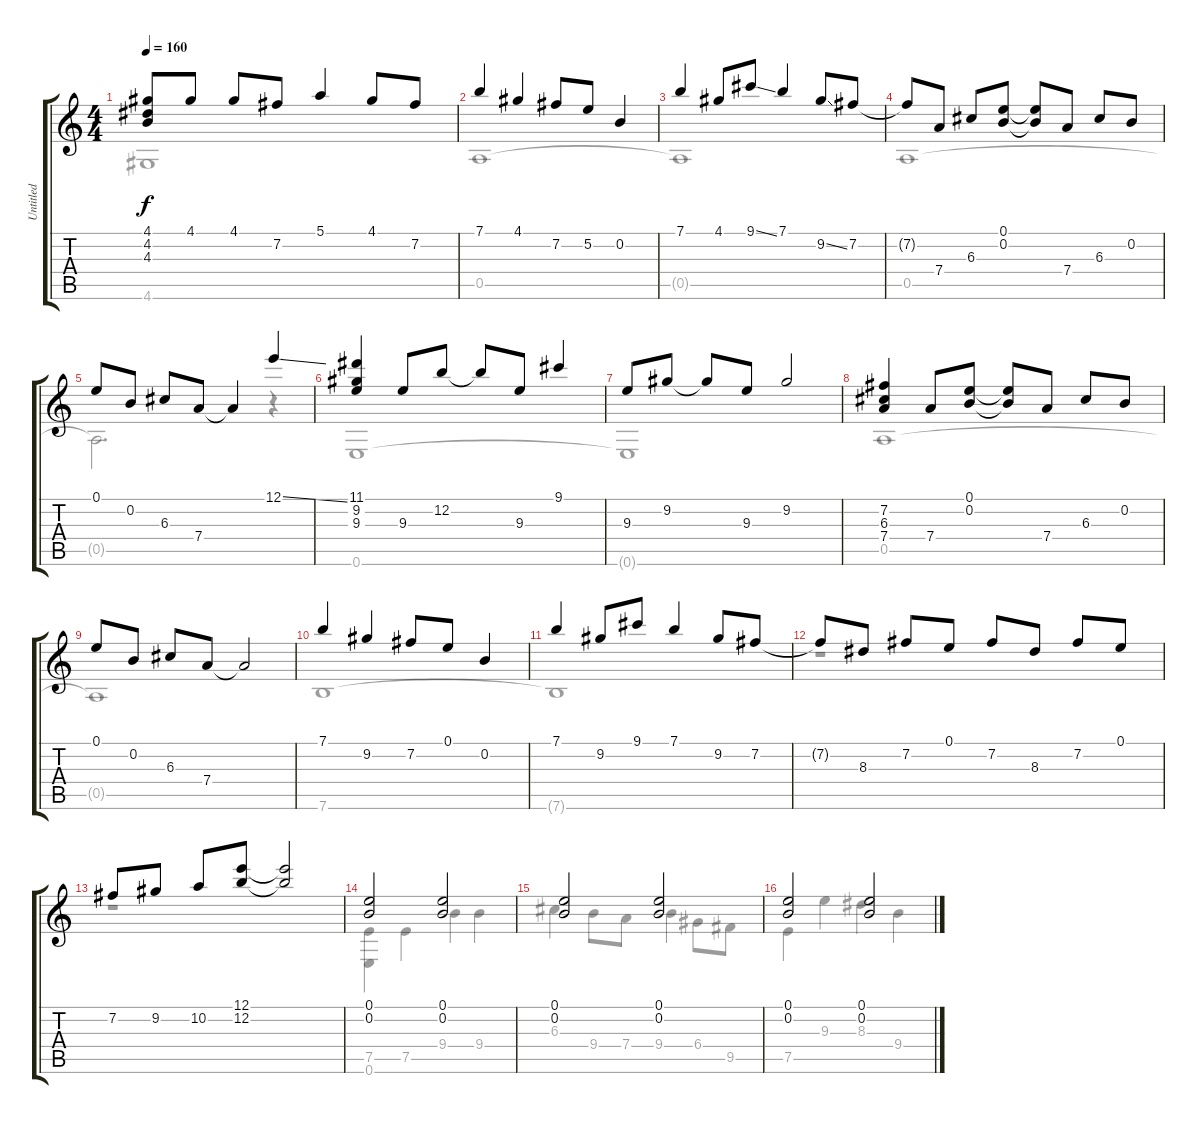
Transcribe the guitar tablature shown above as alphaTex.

\track ("Untitled" "Untitled") {instrument acousticguitarnylon}
\staff {score tabs}
\tuning (E4 B3 G3 D3 A2 E2) {hide}
\voice
\ts (4 4)
\tempo 160
\clef g2
\ks c
(4.1 4.2 4.3).8{dy f} 4.1.8 4.1.8 7.2.8 5.1.4 4.1.8 7.2.8 |
7.1.4 4.1.4 7.2.8 5.2.8 0.2.4 |
7.1.4 4.1.8 9.1{ss}.8 7.1.4 9.2{ss}.8 7.2.8 |
7.2{t}.8 7.4.8 6.3.8 (0.1 0.2).8 (0.1{t} 0.2{t}).8 7.4.8 6.3.8 0.2.8 |
0.1.8 0.2.8 6.3.8 7.4.8 7.4{t}.4 12.1{ss}.4 |
(11.1 9.2 9.3).4 9.3.8 12.2.8 12.2{t}.8 9.3.8 9.1.4 |
9.3.8 9.2.8 9.2{t}.8 9.3.8 9.2.2 |
(7.2 6.3 7.4).4 7.4.8 (0.1 0.2).8 (0.1{t} 0.2{t}).8 7.4.8 6.3.8 0.2.8 |
0.1.8 0.2.8 6.3.8 7.4.8 7.4{t}.2 |
7.1.4 9.2.4 7.2.8 0.1.8 0.2.4 |
7.1.4 9.2.8 9.1.8 7.1.4 9.2.8 7.2.8 |
7.2{t}.8 8.3.8 7.2.8 0.1.8 7.2.8 8.3.8 7.2.8 0.1.8 |
7.2.8 9.2.8 10.2.8 (12.1 12.2).8 (12.1{t} 12.2{t}).2 |
(0.1 0.2).2 (0.1 0.2).2 |
(0.1 0.2).2 (0.1 0.2).2 |
(0.1 0.2).2 (0.1 0.2).2
\voice
\clef g2
\ottava regular
\simile none
\ks c
4.6.1{dy f} |
0.5.1 |
0.5{t}.1 |
0.5.1 |
0.5{t}.2{d} r.4 |
0.6.1 |
0.6{t}.1 |
0.5.1 |
0.5{t}.1 |
7.6.1 |
7.6{t}.1 |
r.1 |
r.1 |
(7.5 0.6).4 7.5.4 9.4.4 9.4.4 |
6.3.4 9.4.8 7.4.8 9.4.4 6.4.8 9.5.8 |
7.5.4 9.3.4 8.3.4 9.4.4
